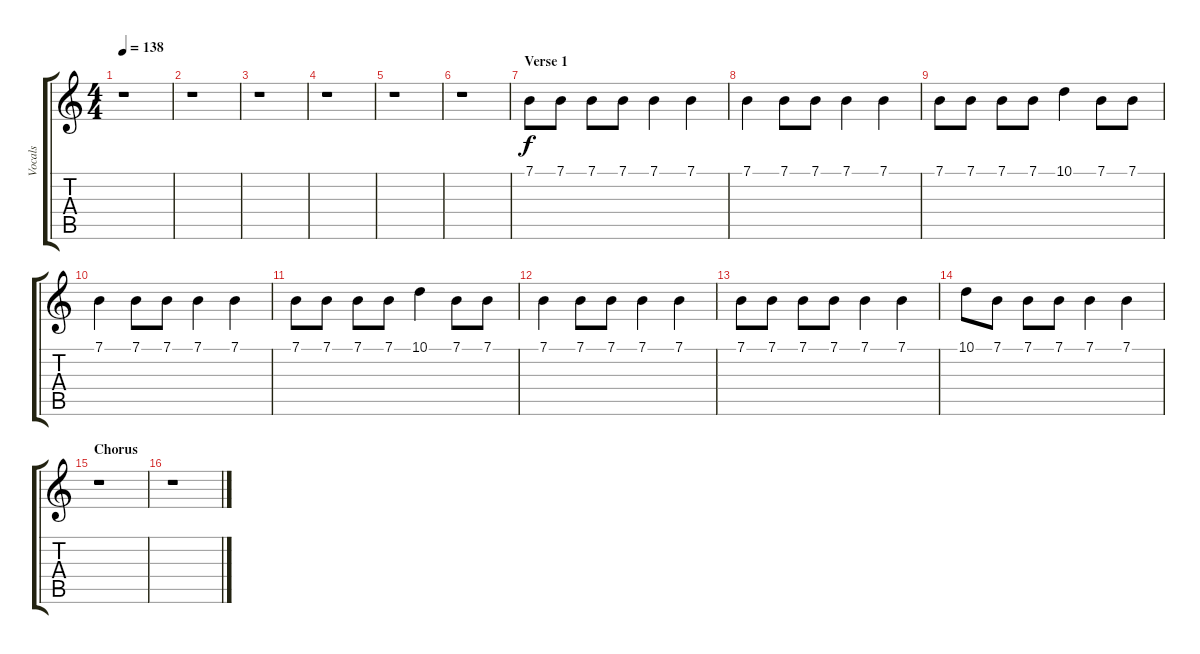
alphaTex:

\track ("Vocals" "Vocals") {instrument oboe}
\staff {score tabs}
\tuning (E4 B3 G3 D3 A2 E2) {hide}
\ts (4 4)
\tempo 138
\clef g2
\ks c
r.1{dy f} |
r.1 |
r.1 |
r.1 |
r.1 |
r.1 |
\section ("" "Verse 1")
7.1.8 7.1.8 7.1.8 7.1.8 7.1.4 7.1.4 |
7.1.4 7.1.8 7.1.8 7.1.4 7.1.4 |
7.1.8 7.1.8 7.1.8 7.1.8 10.1.4 7.1.8 7.1.8 |
7.1.4 7.1.8 7.1.8 7.1.4 7.1.4 |
7.1.8 7.1.8 7.1.8 7.1.8 10.1.4 7.1.8 7.1.8 |
7.1.4 7.1.8 7.1.8 7.1.4 7.1.4 |
7.1.8 7.1.8 7.1.8 7.1.8 7.1.4 7.1.4 |
10.1.8 7.1.8 7.1.8 7.1.8 7.1.4 7.1.4 |
\section ("" "Chorus")
r.1 |
r.1
